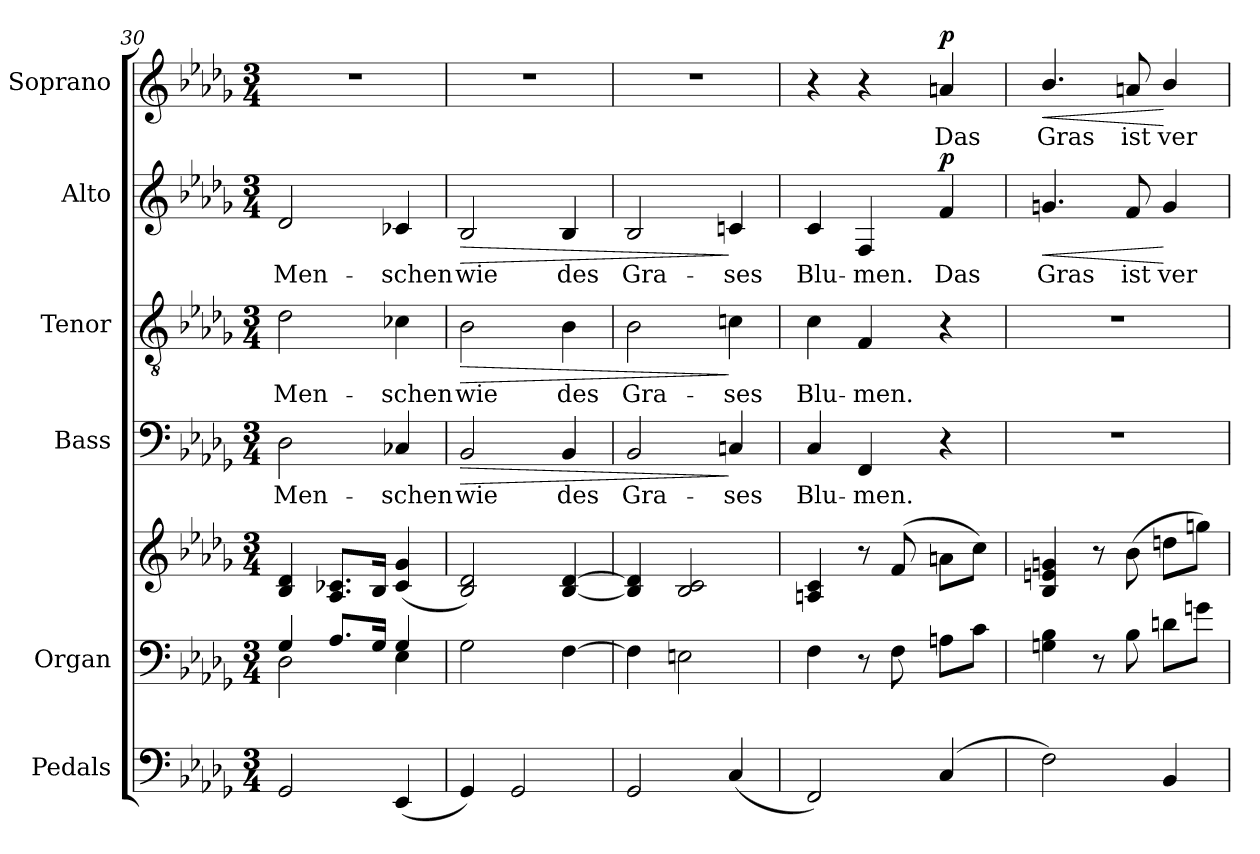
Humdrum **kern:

**kern	**kern	**kern	**kern	**text	**dynam	**kern	**text	**dynam	**kern	**text	**dynam	**kern	**text	**dynam
*part6	*part5	*part5	*part4	*part4	*part4	*part3	*part3	*part3	*part2	*part2	*part2	*part1	*part1	*part1
*staff7	*staff6	*staff5	*staff4	*staff4	*staff4	*staff3	*staff3	*staff3	*staff2	*staff2	*staff2	*staff1	*staff1	*staff1
*I"Pedals	*I"Organ	*	*I"Bass	*	*	*I"Tenor	*	*	*I"Alto	*	*	*I"Soprano	*	*
*	*I'Org.	*	*I'B.	*	*	*I'T.	*	*	*I'A.	*	*	*I'S.	*	*
*clefF4	*clefF4	*clefG2	*clefF4	*	*	*clefGv2	*	*	*clefG2	*	*	*clefG2	*	*
*	*	*	*	*	*	*ITrd7c12	*	*	*	*	*	*	*	*
*k[b-e-a-d-g-]	*k[b-e-a-d-g-]	*k[b-e-a-d-g-]	*k[b-e-a-d-g-]	*	*	*k[b-e-a-d-g-]	*	*	*k[b-e-a-d-g-]	*	*	*k[b-e-a-d-g-]	*	*
*b-:	*b-:	*b-:	*b-:	*	*	*b-:	*	*	*b-:	*	*	*b-:	*	*
*M3/4	*M3/4	*M3/4	*M3/4	*	*	*M3/4	*	*	*M3/4	*	*	*M3/4	*	*
=30	=30	=30	=30	=30	=30	=30	=30	=30	=30	=30	=30	=30	=30	=30
*	*^	*	*	*	*	*	*	*	*	*	*	*	*	*
!	!	!	!	!	!LO:LY:b:color=#000000	!	!	!	!	!	!	!	!	!	!
!	!	!	!	!	!	!	!	!LO:LY:b:color=#000000	!	!	!	!	!	!	!
!	!	!	!	!	!	!	!	!	!	!	!LO:LY:b:color=#000000	!	!LO:N:vis=1	!	!
2GG-i/	4G-i/	2D-i\	4B-i/ 4d-i	2D-i\	Men-	.	2D-i\	Men-	.	2d-i/	Men-	.	2.r	.	.
.	8.A-i/L	.	8.A-i/ 8.c-Xi/L	.	.	.	.	.	.	.	.	.	.	.	.
.	16G-i/Jk	.	16B-i/Jk	.	.	.	.	.	.	.	.	.	.	.	.
!	!	!	!	!	!LO:LY:b:color=#000000	!	!	!	!	!	!	!	!	!	!
!	!	!	!	!	!	!	!	!LO:LY:b:color=#000000	!	!	!	!	!	!	!
!	!	!	!	!	!	!	!	!	!	!	!LO:LY:b:color=#000000	!	!	!	!
(4EE-i/	4G-i/	4E-i\	(4c-i/ 4g-i	4C-Xi/	-schen	.	4C-Xi\	-schen	.	4c-Xi/	-schen	.	.	.	.
*	*v	*v	*	*	*	*	*	*	*	*	*	*	*	*	*
=31	=31	=31	=31	=31	=31	=31	=31	=31	=31	=31	=31	=31	=31	=31
*	*^	*	*	*	*	*	*	*	*	*	*	*	*	*
!	!	!	!	!	!LO:LY:b:color=#000000	!LO:HP:b	!	!	!	!	!	!	!	!	!
*	*v	*v	*	*	*	*	*	*	*	*	*	*	*	*	*
*	*^	*	*	*	*	*	*	*	*	*	*	*	*	*
!	!	!	!	!	!	!	!	!LO:LY:b:color=#000000	!LO:HP:b	!	!	!	!	!	!
*	*v	*v	*	*	*	*	*	*	*	*	*	*	*	*	*
*	*^	*	*	*	*	*	*	*	*	*	*	*	*	*
!	!	!	!	!	!	!	!	!	!	!	!LO:LY:b:color=#000000	!LO:HP:b	!LO:N:vis=1	!	!
*	*v	*v	*	*	*	*	*	*	*	*	*	*	*	*	*
4GG-i/)	2G-i\	2B-i/ 2d-i)	2BB-i/	wie	>	2BB-i\	wie	>	2B-i/	wie	>	2.r	.	.
2GG-i/	.	.	.	.	.	.	.	.	.	.	.	.	.	.
!	!	!	!	!LO:LY:b:color=#000000	!	!	!	!	!	!	!	!	!	!
!	!	!	!	!	!	!	!LO:LY:b:color=#000000	!	!	!	!	!	!	!
!	!	!	!	!	!	!	!	!	!	!LO:LY:b:color=#000000	!	!	!	!
.	[4Fi\	[4B-i/ [4d-i	4BB-i/	des	.	4BB-i\	des	.	4B-i/	des	.	.	.	.
=32	=32	=32	=32	=32	=32	=32	=32	=32	=32	=32	=32	=32	=32	=32
!	!	!	!	!LO:LY:b:color=#000000	!	!	!	!	!	!	!	!	!	!
!	!	!	!	!	!	!	!LO:LY:b:color=#000000	!	!	!	!	!	!	!
!	!	!	!	!	!	!	!	!	!	!LO:LY:b:color=#000000	!	!LO:N:vis=1	!	!
2GG-i/	4Fi\]	4B-i/] 4d-i]	2BB-i/	Gra-	.	2BB-i\	Gra-	.	2B-i/	Gra-	.	2.r	.	.
.	2Eni\	2B-i/ 2ci	.	.	.	.	.	.	.	.	.	.	.	.
!	!	!	!	!LO:LY:b:color=#000000	!	!	!	!	!	!	!	!	!	!
!	!	!	!	!	!	!	!LO:LY:b:color=#000000	!	!	!	!	!	!	!
!	!	!	!	!	!	!	!	!	!	!LO:LY:b:color=#000000	!	!	!	!
(4Ci/	.	.	4Cni/	-ses	]	4Cni\	-ses	]	4cni/	-ses	]	.	.	.
=33	=33	=33	=33	=33	=33	=33	=33	=33	=33	=33	=33	=33	=33	=33
!	!	!	!	!LO:LY:b:color=#000000	!	!	!	!	!	!	!	!	!	!
!	!	!	!	!	!	!	!LO:LY:b:color=#000000	!	!	!	!	!	!	!
!	!	!	!	!	!	!	!	!	!	!LO:LY:b:color=#000000	!	!	!	!
2FFi/)	4Fi\	4Ani/ 4ci	4Ci/	Blu-	.	4Ci\	Blu-	.	4ci/	Blu-	.	4r	.	.
!	!	!	!	!LO:LY:b:color=#000000	!	!	!	!	!	!	!	!	!	!
!	!	!	!	!	!	!	!LO:LY:b:color=#000000	!	!	!	!	!	!	!
!	!	!	!	!	!	!	!	!	!	!LO:LY:b:color=#000000	!	!	!	!
.	8r	8r	4FFi/	-men.	.	4FFi/	-men.	.	4Fi/	-men.	.	4r	.	.
.	8Fi\	(8fi/	.	.	.	.	.	.	.	.	.	.	.	.
!	!	!	!	!	!	!	!	!	!	!LO:LY:b:color=#000000	!	!	!	!
!	!	!	!	!	!	!	!	!	!	!	!	!	!LO:LY:b:color=#000000	!
(4Ci/	8Ani\L	8ani\L	4r	.	.	4r	.	.	4fi/	Das	p	4ani/	Das	p
.	8ci\J	8cci\J)	.	.	.	.	.	.	.	.	.	.	.	.
!!LO:LB:g=z
=34	=34	=34	=34	=34	=34	=34	=34	=34	=34	=34	=34	=34	=34	=34
!	!	!	!LO:N:vis=1	!	!	!LO:N:vis=1	!	!	!	!	!	!	!	!
!	!	!	!	!	!	!	!	!	!	!LO:LY:b:color=#000000	!LO:HP:b	!	!	!
!	!	!	!	!	!	!	!	!	!	!	!	!	!LO:LY:b:color=#000000	!LO:HP:b
2Fi\)	4Gni\ 4B-i	4B-i/ 4eni 4gni	2.r	.	.	2.r	.	.	4.gni/	Gras	<	4.b-i/	Gras	<
.	8r	8r	.	.	.	.	.	.	.	.	.	.	.	.
!	!	!	!	!	!	!	!	!	!	!LO:LY:b:color=#000000	!	!	!	!
!	!	!	!	!	!	!	!	!	!	!	!	!	!LO:LY:b:color=#000000	!
.	8B-i\	(8b-i\	.	.	.	.	.	.	8fi/	ist	.	8ani/	ist	.
!	!	!	!	!	!	!	!	!	!	!LO:LY:b:color=#000000	!	!	!	!
!	!	!	!	!	!	!	!	!	!	!	!	!	!LO:LY:b:color=#000000	!
4BB-i/	8dni\L	8ddni\L	.	.	.	.	.	.	4gi/	ver-	[	4b-i/	ver-	[
.	8gni\J	8ggni\J)	.	.	.	.	.	.	.	.	.	.	.	.
=	=	=	=	=	=	=	=	=	=	=	=	=	=	=
*-	*-	*-	*-	*-	*-	*-	*-	*-	*-	*-	*-	*-	*-	*-
